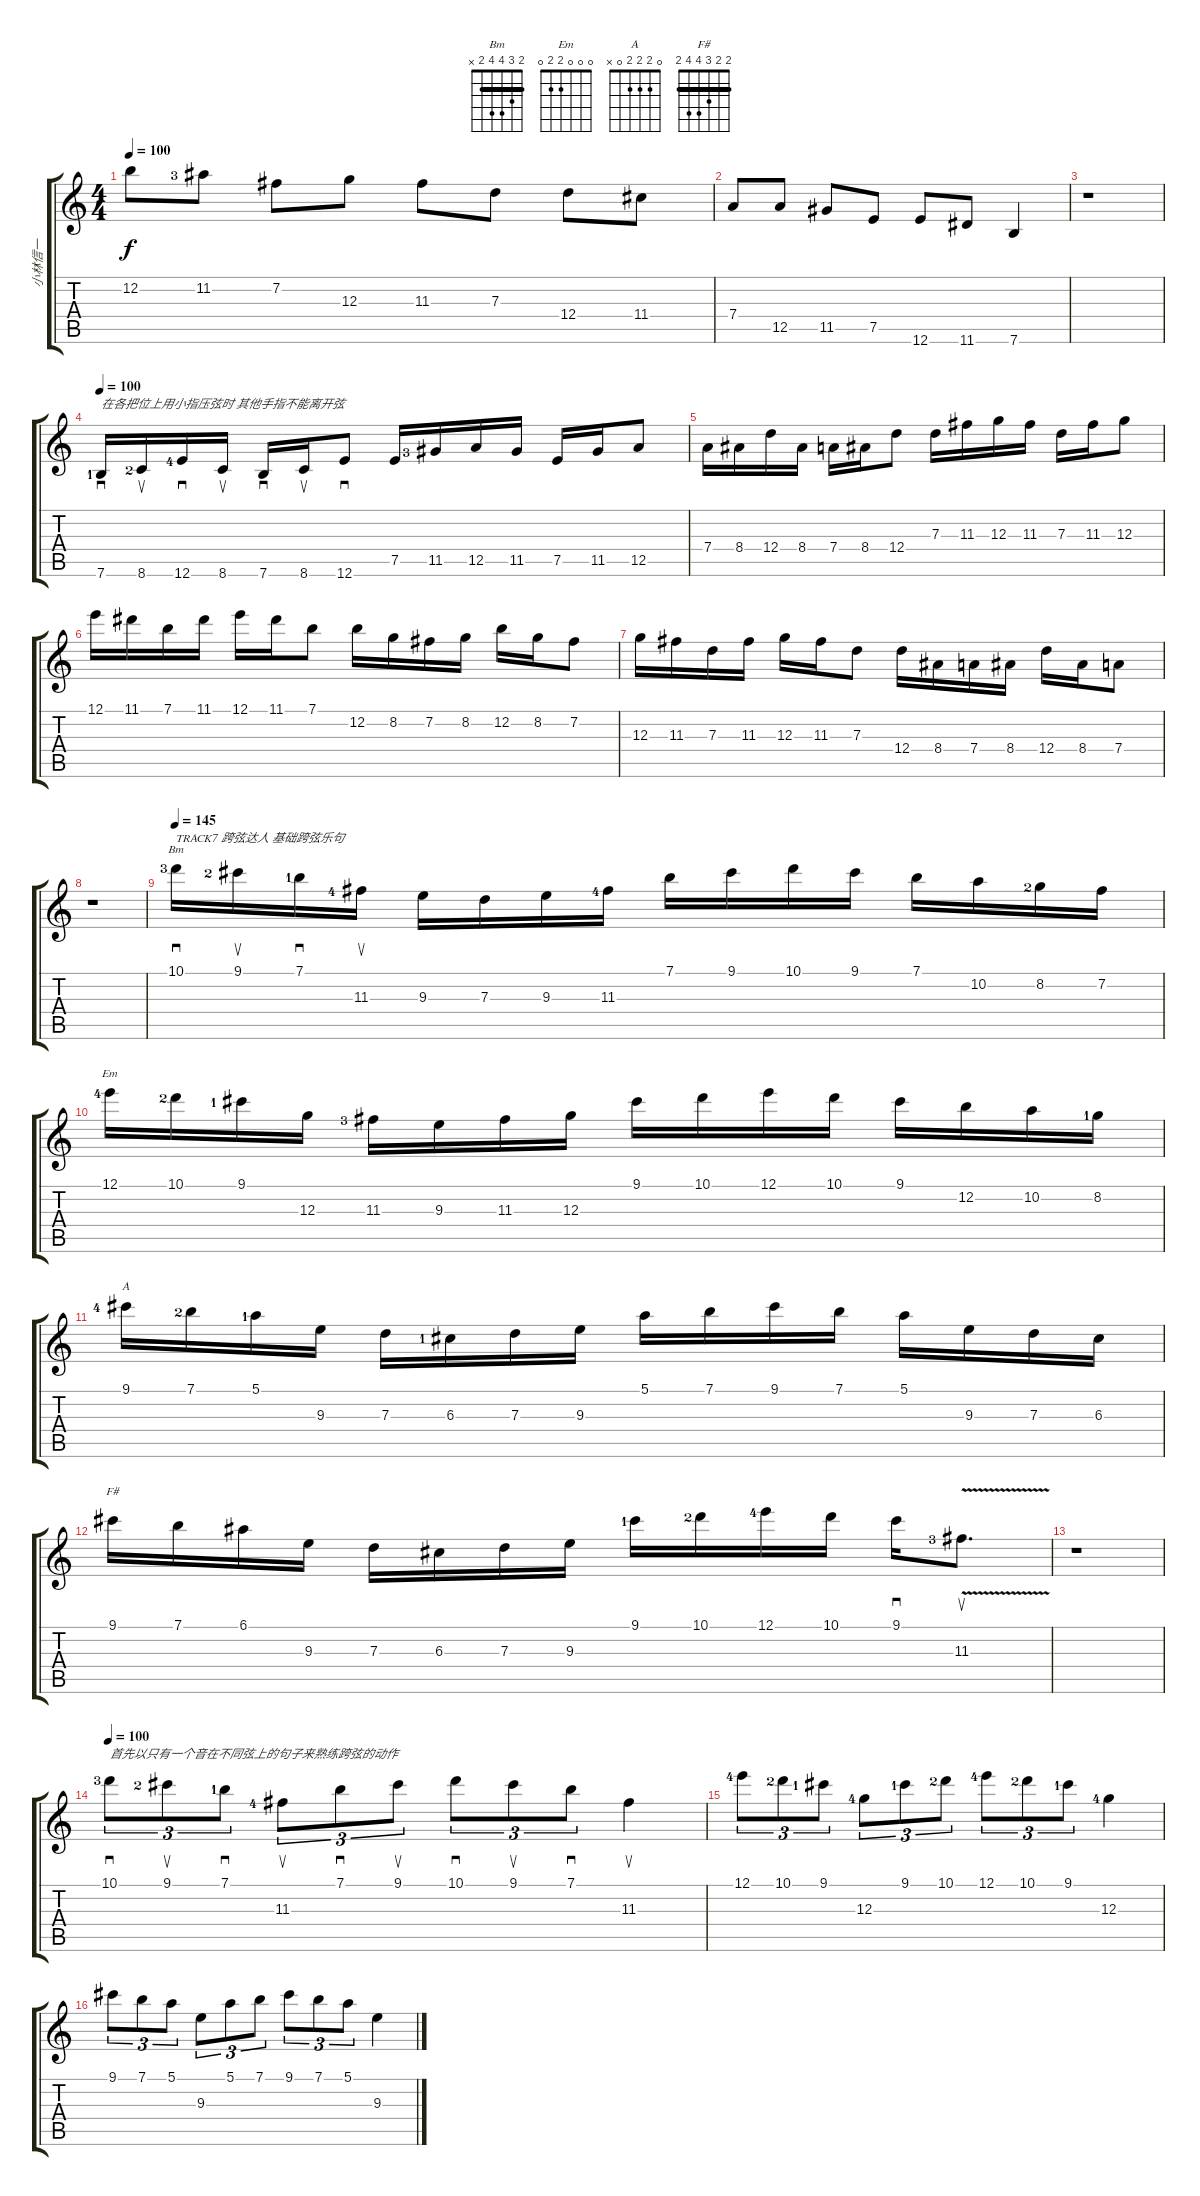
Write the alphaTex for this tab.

\track ("小林信一" "小林信一") {instrument overdrivenguitar}
\staff {score tabs}
\tuning (E4 B3 G3 D3 A2 E2) {hide}
\chord ("Bm" 2 3 4 4 2 x) {barre 2}
\chord ("Em" 0 0 0 2 2 0)
\chord ("A" 0 2 2 2 0 x)
\chord ("F#" 2 2 3 4 4 2) {barre 2}
\ts (4 4)
\tempo 100
\clef g2
\ks c
12.2.8{dy f} 11.2{lf 4}.8 7.2.8 12.3.8 11.3.8 7.3.8 12.4.8 11.4.8 |
7.4.8 12.5.8 11.5.8 7.5.8 12.6.8 11.6.8 7.6.4 |
r.1 |
\tempo 100
7.6{lf 2}.16{sd txt "在各把位上用小指压弦时 其他手指不能离开弦"} 8.6{lf 3}.16{su} 12.6{lf 5}.16{sd} 8.6.16{su} 7.6.16{sd} 8.6.16{su} 12.6.8{sd} 7.5.16 11.5{lf 4}.16 12.5.16 11.5.16 7.5.16 11.5.16 12.5.8 |
7.4.16 8.4.16 12.4.16 8.4.16 7.4.16 8.4.16 12.4.8 7.3.16 11.3.16 12.3.16 11.3.16 7.3.16 11.3.16 12.3.8 |
12.1.16 11.1.16 7.1.16 11.1.16 12.1.16 11.1.16 7.1.8 12.2.16 8.2.16 7.2.16 8.2.16 12.2.16 8.2.16 7.2.8 |
12.3.16 11.3.16 7.3.16 11.3.16 12.3.16 11.3.16 7.3.8 12.4.16 8.4.16 7.4.16 8.4.16 12.4.16 8.4.16 7.4.8 |
r.1 |
\tempo 145
10.1{lf 4}.16{sd ch "Bm" txt "TRACK7 跨弦达人 基础跨弦乐句"} 9.1{lf 3}.16{su} 7.1{lf 2}.16{sd} 11.3{lf 5}.16{su} 9.3.16 7.3.16 9.3.16 11.3{lf 5}.16 7.1.16 9.1.16 10.1.16 9.1.16 7.1.16 10.2.16 8.2{lf 3}.16 7.2.16 |
12.1{lf 5}.16{ch "Em"} 10.1{lf 3}.16 9.1{lf 2}.16 12.3.16 11.3{lf 4}.16 9.3.16 11.3.16 12.3.16 9.1.16 10.1.16 12.1.16 10.1.16 9.1.16 12.2.16 10.2.16 8.2{lf 2}.16 |
9.1{lf 5}.16{ch "A"} 7.1{lf 3}.16 5.1{lf 2}.16 9.3.16 7.3.16 6.3{lf 2}.16 7.3.16 9.3.16 5.1.16 7.1.16 9.1.16 7.1.16 5.1.16 9.3.16 7.3.16 6.3.16 |
9.1.16{ch "F#"} 7.1.16 6.1.16 9.3.16 7.3.16 6.3.16 7.3.16 9.3.16 9.1{lf 2}.16 10.1{lf 3}.16 12.1{lf 5}.16 10.1.16 9.1.16{sd} 11.3{v lf 4}.8{d su} |
r.1 |
\tempo 100
10.1{lf 4}.8{sd tu (3 2) txt "首先以只有一个音在不同弦上的句子来熟练跨弦的动作"} 9.1{lf 3}.8{su tu (3 2)} 7.1{lf 2}.8{sd tu (3 2)} 11.3{lf 5}.8{su tu (3 2)} 7.1.8{sd tu (3 2)} 9.1.8{su tu (3 2)} 10.1.8{sd tu (3 2)} 9.1.8{su tu (3 2)} 7.1.8{sd tu (3 2)} 11.3.4{su} |
12.1{lf 5}.8{tu (3 2)} 10.1{lf 3}.8{tu (3 2)} 9.1{lf 2}.8{tu (3 2)} 12.3{lf 5}.8{tu (3 2)} 9.1{lf 2}.8{tu (3 2)} 10.1{lf 3}.8{tu (3 2)} 12.1{lf 5}.8{tu (3 2)} 10.1{lf 3}.8{tu (3 2)} 9.1{lf 2}.8{tu (3 2)} 12.3{lf 5}.4 |
9.1.8{tu (3 2)} 7.1.8{tu (3 2)} 5.1.8{tu (3 2)} 9.3.8{tu (3 2)} 5.1.8{tu (3 2)} 7.1.8{tu (3 2)} 9.1.8{tu (3 2)} 7.1.8{tu (3 2)} 5.1.8{tu (3 2)} 9.3.4
